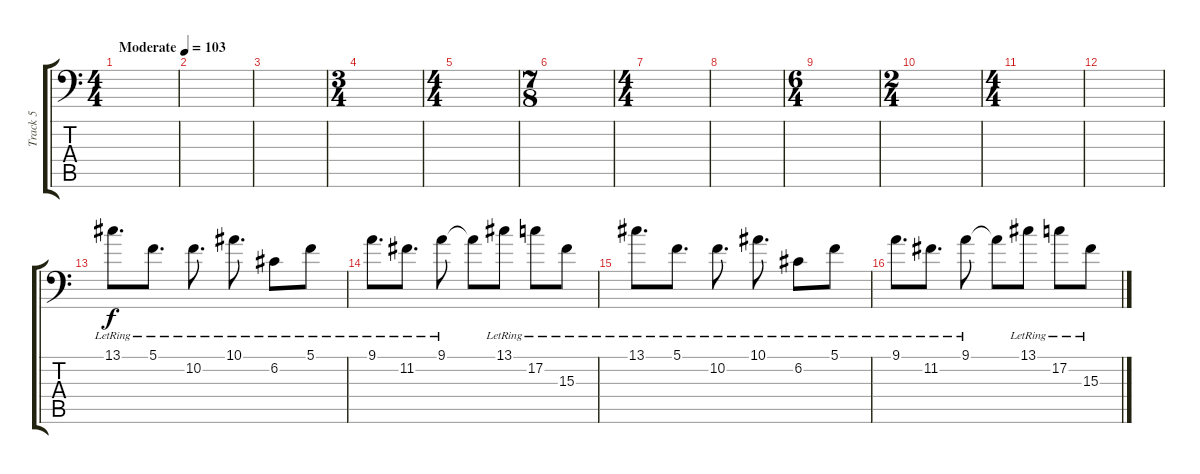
\track ("Track 5" "Track 5") {instrument brightacousticpiano}
\staff {score tabs}
\tuning (C4 G3 Eb3 Bb2 F2 Bb1) {hide}
\ts (4 4)
\tempo (103 "Moderate")
\clef f4
\ks c
|
|
|
\ts (3 4)
|
\ts (4 4)
|
\ts (7 8)
|
\ts (4 4)
|
|
\ts (6 4)
|
\ts (2 4)
|
\ts (4 4)
|
|
13.1{lr}.8{d} 5.1{lr}.8{d} 10.2{lr}.8{d} 10.1{lr}.8{d} 6.2{lr}.8 5.1{lr}.8 |
9.1{lr}.8{d} 11.2{lr}.8{d} 9.1{lr}.8 9.1{t}.8 13.1{lr}.8 17.2{lr}.8 15.3{lr}.8 |
13.1{lr}.8{d} 5.1{lr}.8{d} 10.2{lr}.8{d} 10.1{lr}.8{d} 6.2{lr}.8 5.1{lr}.8 |
9.1{lr}.8{d} 11.2{lr}.8{d} 9.1{lr}.8 9.1{t}.8 13.1{lr}.8 17.2{lr}.8 15.3{lr}.8
